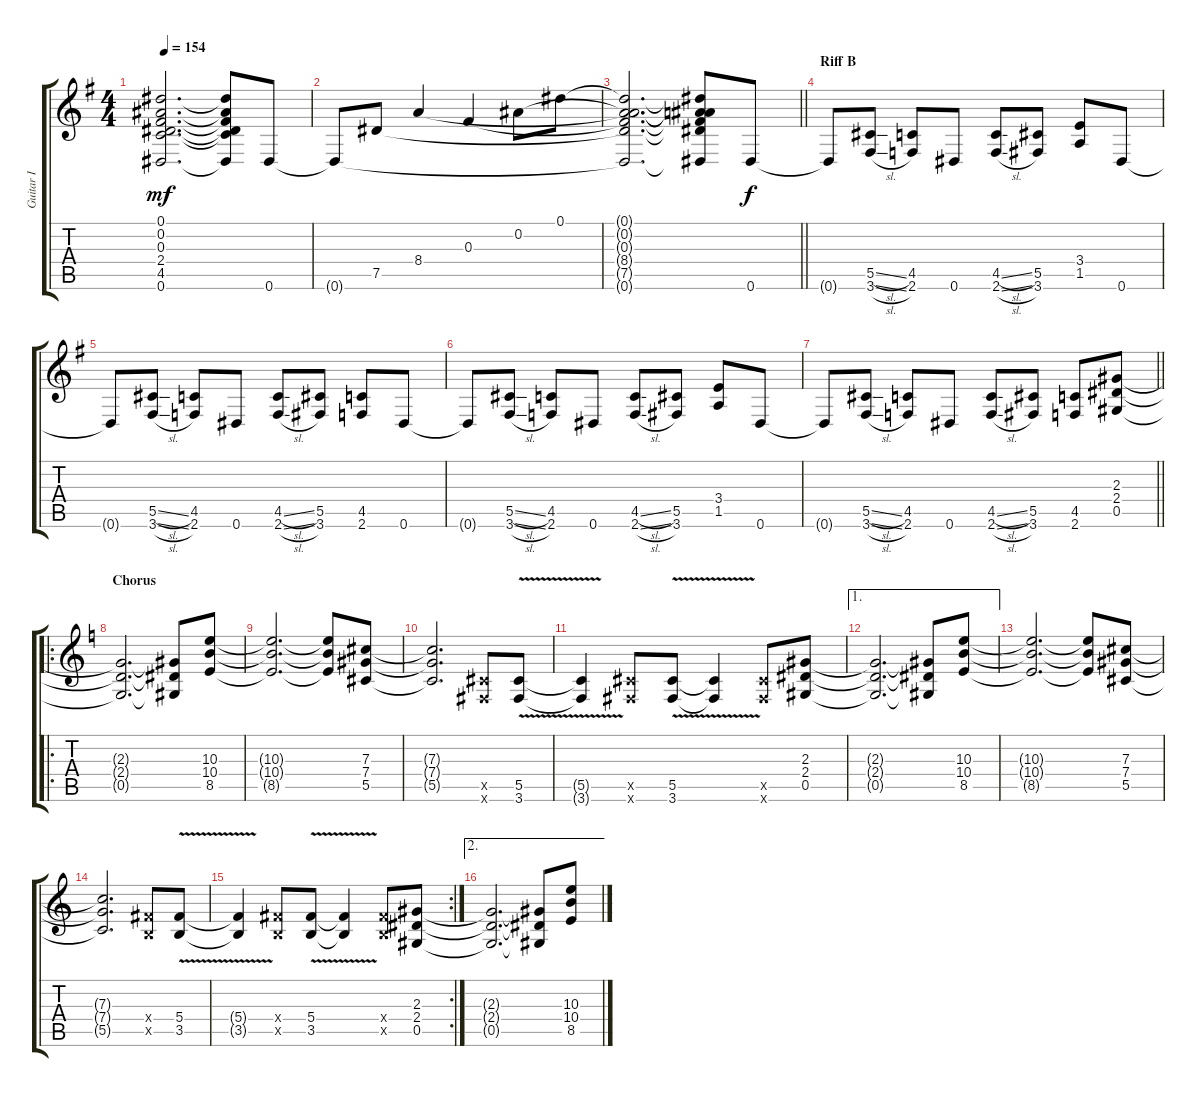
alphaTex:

\track ("Guitar I" "Guitar I") {instrument distortionguitar}
\staff {score tabs}
\tuning (Eb4 Bb3 Gb3 Db3 Ab2 Eb2) {hide}
\ts (4 4)
\tempo 154
\clef g2
\ks eminor
(0.1{t} 0.2{t} 0.3{t} 2.4{t} 4.5{t} 0.6{t}).2{d dy mf} (0.1{t} 0.2{t} 0.3{t} 2.4{t} 4.5{t} 0.6{t}).8 0.6.8 |
0.6{t}.8 7.5.8 8.4.4 0.3.4 0.2.8 0.1.8 |
\barLineRight lightlight
(0.1{t} 0.2{t} 0.3{t} 8.4{t} 7.5{t} 0.6{t}).2{d} (0.1{t} 0.2{t} 0.3{t} 8.4{t} 7.5{t} 0.6{t}).8 0.6.8{dy f} |
\section ("" "Riff B")
0.6{t}.8 (5.5{sl} 3.6{sl}).8 (4.5 2.6).8 0.6.8 (4.5{sl} 2.6{sl}).8 (5.5 3.6).8 (3.4 1.5).8 0.6.8 |
0.6{t}.8 (5.5{sl} 3.6{sl}).8 (4.5 2.6).8 0.6.8 (4.5{sl} 2.6{sl}).8 (5.5 3.6).8 (4.5 2.6).8 0.6.8 |
0.6{t}.8 (5.5{sl} 3.6{sl}).8 (4.5 2.6).8 0.6.8 (4.5{sl} 2.6{sl}).8 (5.5 3.6).8 (3.4 1.5).8 0.6.8 |
\barLineRight lightlight
0.6{t}.8 (5.5{sl} 3.6{sl}).8 (4.5 2.6).8 0.6.8 (4.5{sl} 2.6{sl}).8 (5.5 3.6).8 (4.5 2.6).8 (2.3 2.4 0.5).8 |
\ro
\section ("" "Chorus")
\ks aminor
(2.3{t} 2.4{t} 0.5{t}).2{d} (2.3{t} 2.4{t} 0.5{t}).8 (10.3 10.4 8.5).8 |
(10.3{t} 10.4{t} 8.5{t}).2{d} (10.3{t} 10.4{t} 8.5{t}).8 (7.3 7.4 5.5).8 |
(7.3{t} 7.4{t} 5.5{t}).2{d} (5.5{x} 3.6{x}).8 (5.5{v} 3.6{v}).8 |
(5.5{t} 3.6{t}).4 (5.5{x} 3.6{x}).8 (5.5{v} 3.6{v}).8 (5.5{t} 3.6{t}).4 (5.5{x} 3.6{x}).8 (2.3 2.4 0.5).8 |
\ae 1
(2.3{t} 2.4{t} 0.5{t}).2{d} (2.3{t} 2.4{t} 0.5{t}).8 (10.3 10.4 8.5).8 |
(10.3{t} 10.4{t} 8.5{t}).2{d} (10.3{t} 10.4{t} 8.5{t}).8 (7.3 7.4 5.5).8 |
(7.3{t} 7.4{t} 5.5{t}).2{d} (5.4{x} 3.5{x}).8 (5.4{v} 3.5{v}).8 |
\rc 2
(5.4{t} 3.5{t}).4 (5.4{x} 3.5{x}).8 (5.4{v} 3.5{v}).8 (5.4{t} 3.5{t}).4 (5.4{x} 3.5{x}).8 (2.3 2.4 0.5).8 |
\ae 2
(2.3{t} 2.4{t} 0.5{t}).2{d} (2.3{t} 2.4{t} 0.5{t}).8 (10.3 10.4 8.5).8
